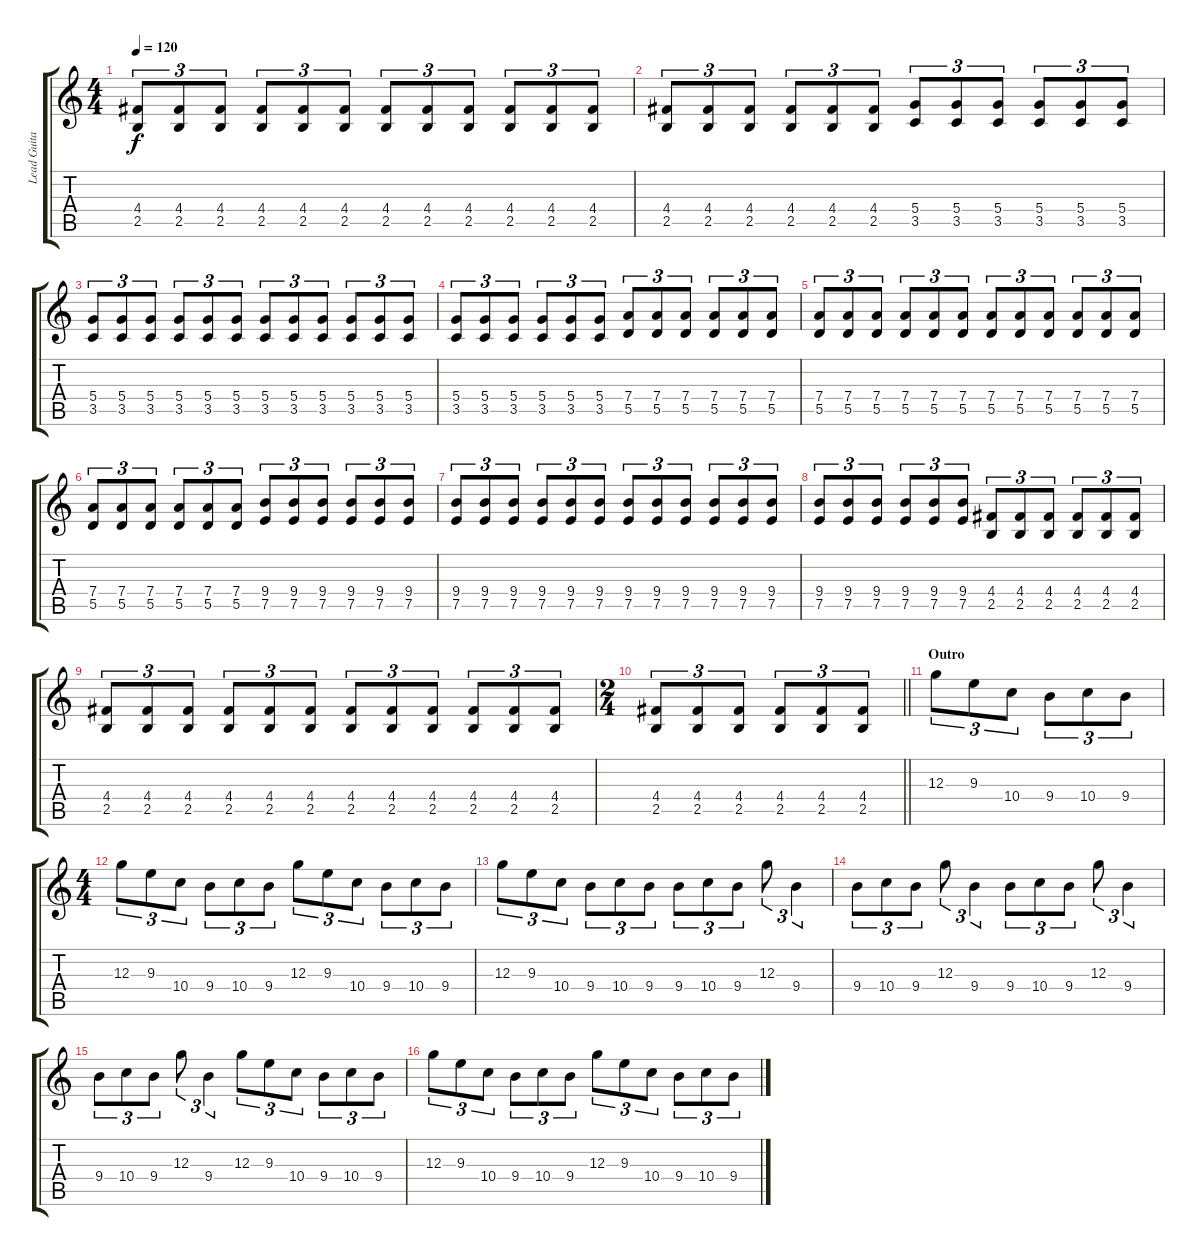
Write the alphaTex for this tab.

\track ("Lead Guitar" "Lead Guita") {instrument distortionguitar}
\staff {score tabs}
\tuning (E4 B3 G3 D3 A2 E2) {hide}
\ts (4 4)
\tempo 120
\clef g2
\ks c
(4.4 2.5).8{tu (3 2) dy f} (4.4 2.5).8{tu (3 2)} (4.4 2.5).8{tu (3 2)} (4.4 2.5).8{tu (3 2)} (4.4 2.5).8{tu (3 2)} (4.4 2.5).8{tu (3 2)} (4.4 2.5).8{tu (3 2)} (4.4 2.5).8{tu (3 2)} (4.4 2.5).8{tu (3 2)} (4.4 2.5).8{tu (3 2)} (4.4 2.5).8{tu (3 2)} (4.4 2.5).8{tu (3 2)} |
(4.4 2.5).8{tu (3 2)} (4.4 2.5).8{tu (3 2)} (4.4 2.5).8{tu (3 2)} (4.4 2.5).8{tu (3 2)} (4.4 2.5).8{tu (3 2)} (4.4 2.5).8{tu (3 2)} (5.4 3.5).8{tu (3 2)} (5.4 3.5).8{tu (3 2)} (5.4 3.5).8{tu (3 2)} (5.4 3.5).8{tu (3 2)} (5.4 3.5).8{tu (3 2)} (5.4 3.5).8{tu (3 2)} |
(5.4 3.5).8{tu (3 2)} (5.4 3.5).8{tu (3 2)} (5.4 3.5).8{tu (3 2)} (5.4 3.5).8{tu (3 2)} (5.4 3.5).8{tu (3 2)} (5.4 3.5).8{tu (3 2)} (5.4 3.5).8{tu (3 2)} (5.4 3.5).8{tu (3 2)} (5.4 3.5).8{tu (3 2)} (5.4 3.5).8{tu (3 2)} (5.4 3.5).8{tu (3 2)} (5.4 3.5).8{tu (3 2)} |
(5.4 3.5).8{tu (3 2)} (5.4 3.5).8{tu (3 2)} (5.4 3.5).8{tu (3 2)} (5.4 3.5).8{tu (3 2)} (5.4 3.5).8{tu (3 2)} (5.4 3.5).8{tu (3 2)} (7.4 5.5).8{tu (3 2)} (7.4 5.5).8{tu (3 2)} (7.4 5.5).8{tu (3 2)} (7.4 5.5).8{tu (3 2)} (7.4 5.5).8{tu (3 2)} (7.4 5.5).8{tu (3 2)} |
(7.4 5.5).8{tu (3 2)} (7.4 5.5).8{tu (3 2)} (7.4 5.5).8{tu (3 2)} (7.4 5.5).8{tu (3 2)} (7.4 5.5).8{tu (3 2)} (7.4 5.5).8{tu (3 2)} (7.4 5.5).8{tu (3 2)} (7.4 5.5).8{tu (3 2)} (7.4 5.5).8{tu (3 2)} (7.4 5.5).8{tu (3 2)} (7.4 5.5).8{tu (3 2)} (7.4 5.5).8{tu (3 2)} |
(7.4 5.5).8{tu (3 2)} (7.4 5.5).8{tu (3 2)} (7.4 5.5).8{tu (3 2)} (7.4 5.5).8{tu (3 2)} (7.4 5.5).8{tu (3 2)} (7.4 5.5).8{tu (3 2)} (9.4 7.5).8{tu (3 2)} (9.4 7.5).8{tu (3 2)} (9.4 7.5).8{tu (3 2)} (9.4 7.5).8{tu (3 2)} (9.4 7.5).8{tu (3 2)} (9.4 7.5).8{tu (3 2)} |
(9.4 7.5).8{tu (3 2)} (9.4 7.5).8{tu (3 2)} (9.4 7.5).8{tu (3 2)} (9.4 7.5).8{tu (3 2)} (9.4 7.5).8{tu (3 2)} (9.4 7.5).8{tu (3 2)} (9.4 7.5).8{tu (3 2)} (9.4 7.5).8{tu (3 2)} (9.4 7.5).8{tu (3 2)} (9.4 7.5).8{tu (3 2)} (9.4 7.5).8{tu (3 2)} (9.4 7.5).8{tu (3 2)} |
(9.4 7.5).8{tu (3 2)} (9.4 7.5).8{tu (3 2)} (9.4 7.5).8{tu (3 2)} (9.4 7.5).8{tu (3 2)} (9.4 7.5).8{tu (3 2)} (9.4 7.5).8{tu (3 2)} (4.4 2.5).8{tu (3 2)} (4.4 2.5).8{tu (3 2)} (4.4 2.5).8{tu (3 2)} (4.4 2.5).8{tu (3 2)} (4.4 2.5).8{tu (3 2)} (4.4 2.5).8{tu (3 2)} |
(4.4 2.5).8{tu (3 2)} (4.4 2.5).8{tu (3 2)} (4.4 2.5).8{tu (3 2)} (4.4 2.5).8{tu (3 2)} (4.4 2.5).8{tu (3 2)} (4.4 2.5).8{tu (3 2)} (4.4 2.5).8{tu (3 2)} (4.4 2.5).8{tu (3 2)} (4.4 2.5).8{tu (3 2)} (4.4 2.5).8{tu (3 2)} (4.4 2.5).8{tu (3 2)} (4.4 2.5).8{tu (3 2)} |
\ts (2 4)
\barLineRight lightlight
(4.4 2.5).8{tu (3 2)} (4.4 2.5).8{tu (3 2)} (4.4 2.5).8{tu (3 2)} (4.4 2.5).8{tu (3 2)} (4.4 2.5).8{tu (3 2)} (4.4 2.5).8{tu (3 2)} |
\section ("" "Outro")
12.3.8{tu (3 2)} 9.3.8{tu (3 2)} 10.4.8{tu (3 2)} 9.4.8{tu (3 2)} 10.4.8{tu (3 2)} 9.4.8{tu (3 2)} |
\ts (4 4)
12.3.8{tu (3 2)} 9.3.8{tu (3 2)} 10.4.8{tu (3 2)} 9.4.8{tu (3 2)} 10.4.8{tu (3 2)} 9.4.8{tu (3 2)} 12.3.8{tu (3 2)} 9.3.8{tu (3 2)} 10.4.8{tu (3 2)} 9.4.8{tu (3 2)} 10.4.8{tu (3 2)} 9.4.8{tu (3 2)} |
12.3.8{tu (3 2)} 9.3.8{tu (3 2)} 10.4.8{tu (3 2)} 9.4.8{tu (3 2)} 10.4.8{tu (3 2)} 9.4.8{tu (3 2)} 9.4.8{tu (3 2)} 10.4.8{tu (3 2)} 9.4.8{tu (3 2)} 12.3.8{tu (3 2)} 9.4.4{tu (3 2)} |
9.4.8{tu (3 2)} 10.4.8{tu (3 2)} 9.4.8{tu (3 2)} 12.3.8{tu (3 2)} 9.4.4{tu (3 2)} 9.4.8{tu (3 2)} 10.4.8{tu (3 2)} 9.4.8{tu (3 2)} 12.3.8{tu (3 2)} 9.4.4{tu (3 2)} |
9.4.8{tu (3 2)} 10.4.8{tu (3 2)} 9.4.8{tu (3 2)} 12.3.8{tu (3 2)} 9.4.4{tu (3 2)} 12.3.8{tu (3 2)} 9.3.8{tu (3 2)} 10.4.8{tu (3 2)} 9.4.8{tu (3 2)} 10.4.8{tu (3 2)} 9.4.8{tu (3 2)} |
12.3.8{tu (3 2)} 9.3.8{tu (3 2)} 10.4.8{tu (3 2)} 9.4.8{tu (3 2)} 10.4.8{tu (3 2)} 9.4.8{tu (3 2)} 12.3.8{tu (3 2)} 9.3.8{tu (3 2)} 10.4.8{tu (3 2)} 9.4.8{tu (3 2)} 10.4.8{tu (3 2)} 9.4.8{tu (3 2)}
